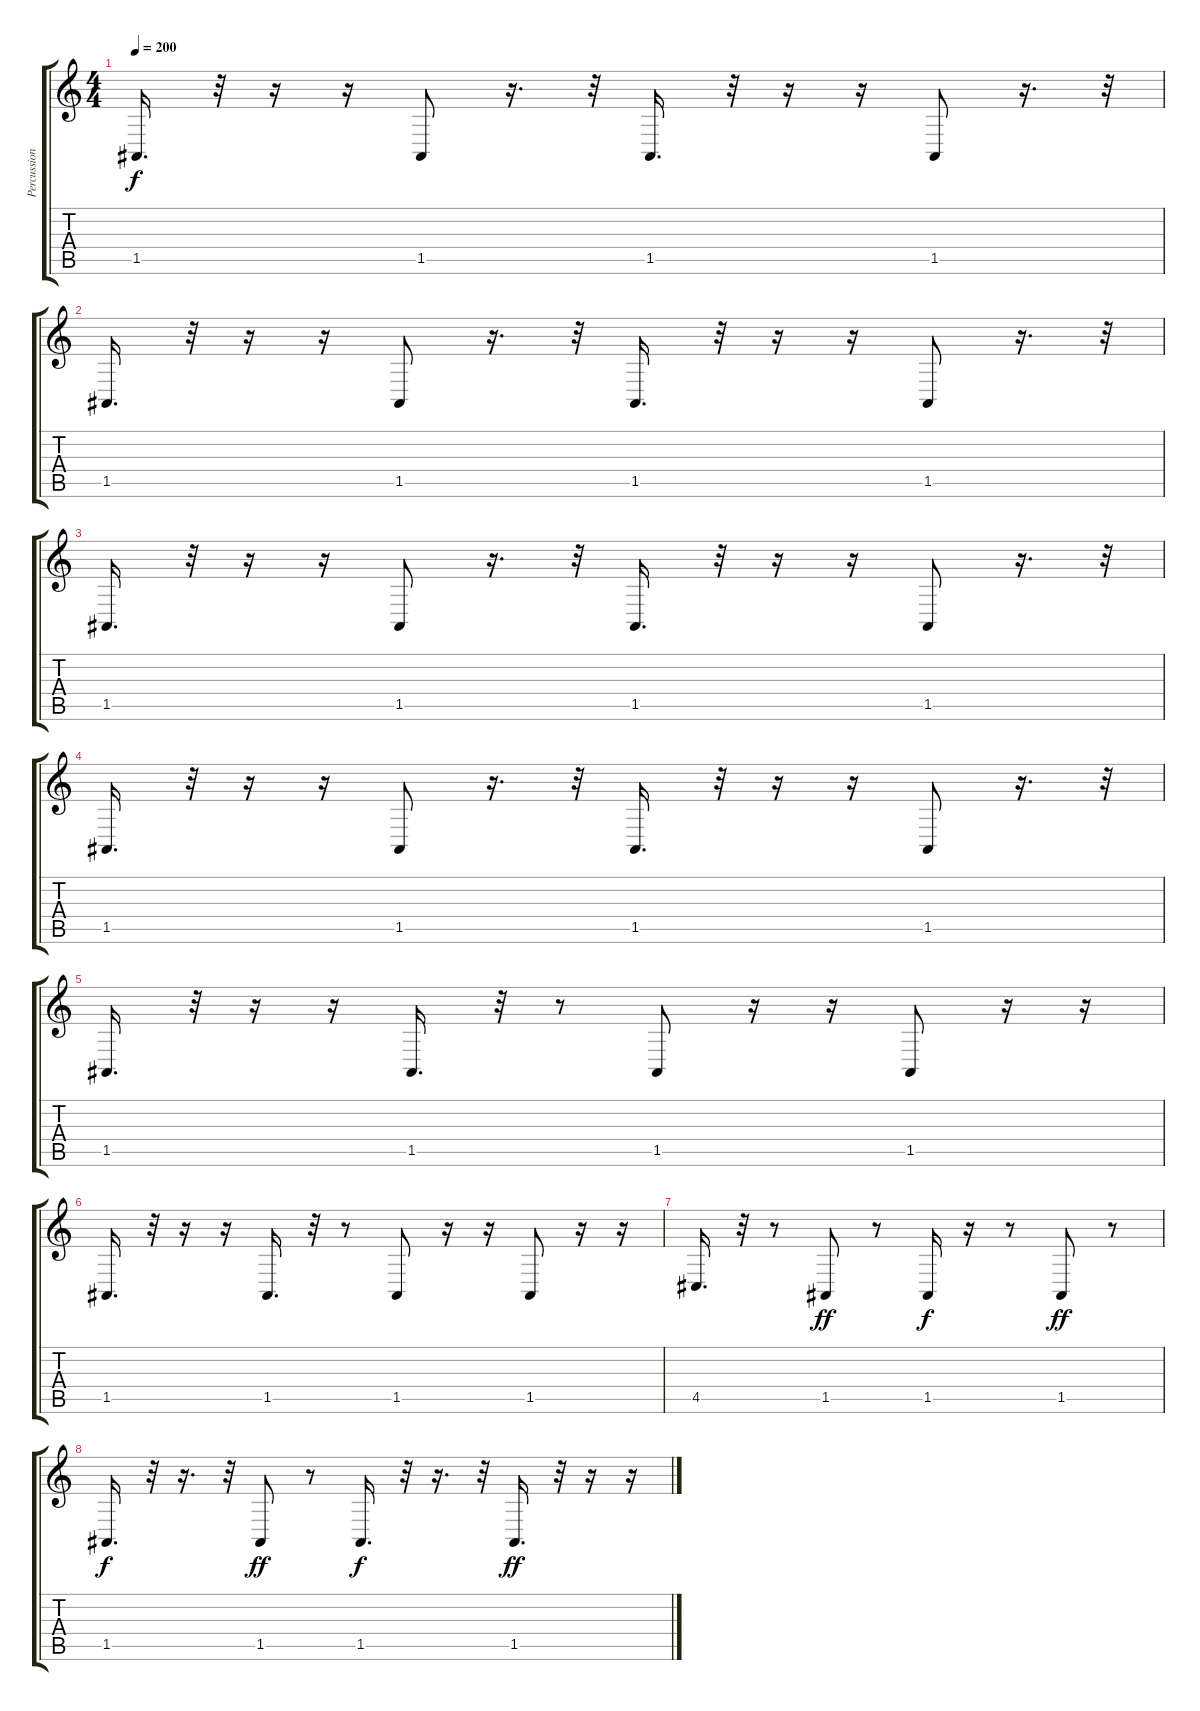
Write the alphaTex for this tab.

\track ("Percussioni(Dani)" "Percussion") {instrument acousticgrandpiano}
\staff {score tabs}
\tuning (E4 B3 G3 D3 A2 E2) {hide}
\ts (4 4)
\tempo 200
\clef g2
\ks c
1.5.16{d dy f} r.32 r.16 r.16 1.5.8 r.16{d} r.32 1.5.16{d} r.32 r.16 r.16 1.5.8 r.16{d} r.32 |
1.5.16{d} r.32 r.16 r.16 1.5.8 r.16{d} r.32 1.5.16{d} r.32 r.16 r.16 1.5.8 r.16{d} r.32 |
1.5.16{d} r.32 r.16 r.16 1.5.8 r.16{d} r.32 1.5.16{d} r.32 r.16 r.16 1.5.8 r.16{d} r.32 |
1.5.16{d} r.32 r.16 r.16 1.5.8 r.16{d} r.32 1.5.16{d} r.32 r.16 r.16 1.5.8 r.16{d} r.32 |
1.5.16{d} r.32 r.16 r.16 1.5.16{d} r.32 r.8 1.5.8 r.16 r.16 1.5.8 r.16 r.16 |
1.5.16{d} r.32 r.16 r.16 1.5.16{d} r.32 r.8 1.5.8 r.16 r.16 1.5.8 r.16 r.16 |
4.5.16{d} r.32 r.8 1.5.8{dy ff} r.8 1.5.16{dy f} r.16 r.8 1.5.8{dy ff} r.8 |
1.5.16{d dy f} r.32 r.16{d} r.32 1.5.8{dy ff} r.8 1.5.16{d dy f} r.32 r.16{d} r.32 1.5.16{d dy ff} r.32 r.16 r.16
